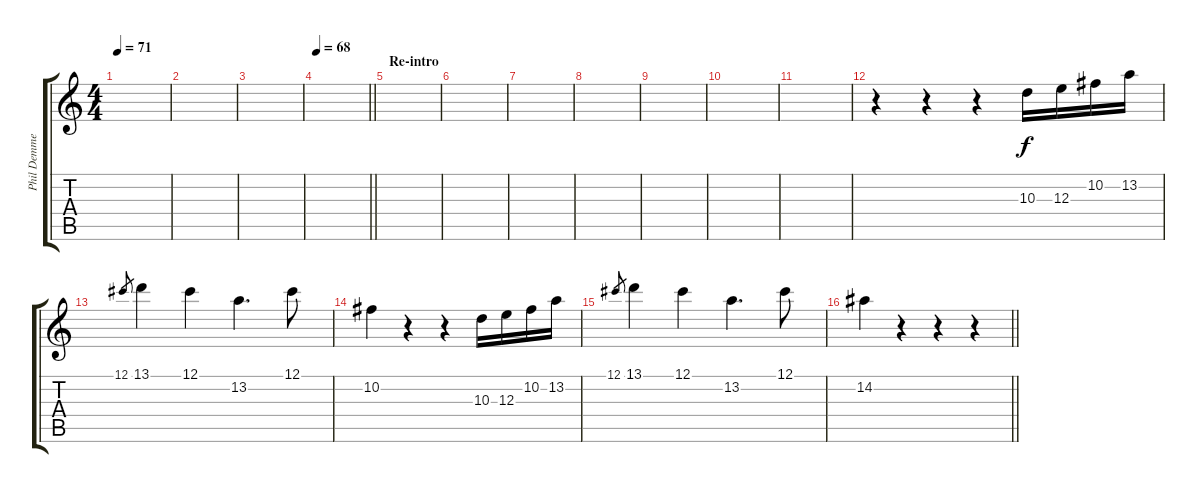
\track ("Phil Demmel - Acoustic guitar" "Phil Demme") {instrument acousticguitarsteel}
\staff {score tabs}
\tuning (Db4 Ab3 E3 B2 Gb2 B1) {hide}
\ts (4 4)
\tempo 71
\clef g2
\ks c
|
|
|
\tempo 68
\barLineRight lightlight
|
\section ("" "Re-intro")
|
|
|
|
|
|
|
r.4 r.4 r.4 10.3.16 12.3.16 10.2.16 13.2.16 |
12.1.8{gr} 13.1.4 12.1.4 13.2.4{d} 12.1.8 |
10.2.4 r.4 r.4 10.3.16 12.3.16 10.2.16 13.2.16 |
12.1.8{gr} 13.1.4 12.1.4 13.2.4{d} 12.1.8 |
\barLineRight lightlight
14.2.4 r.4 r.4 r.4
